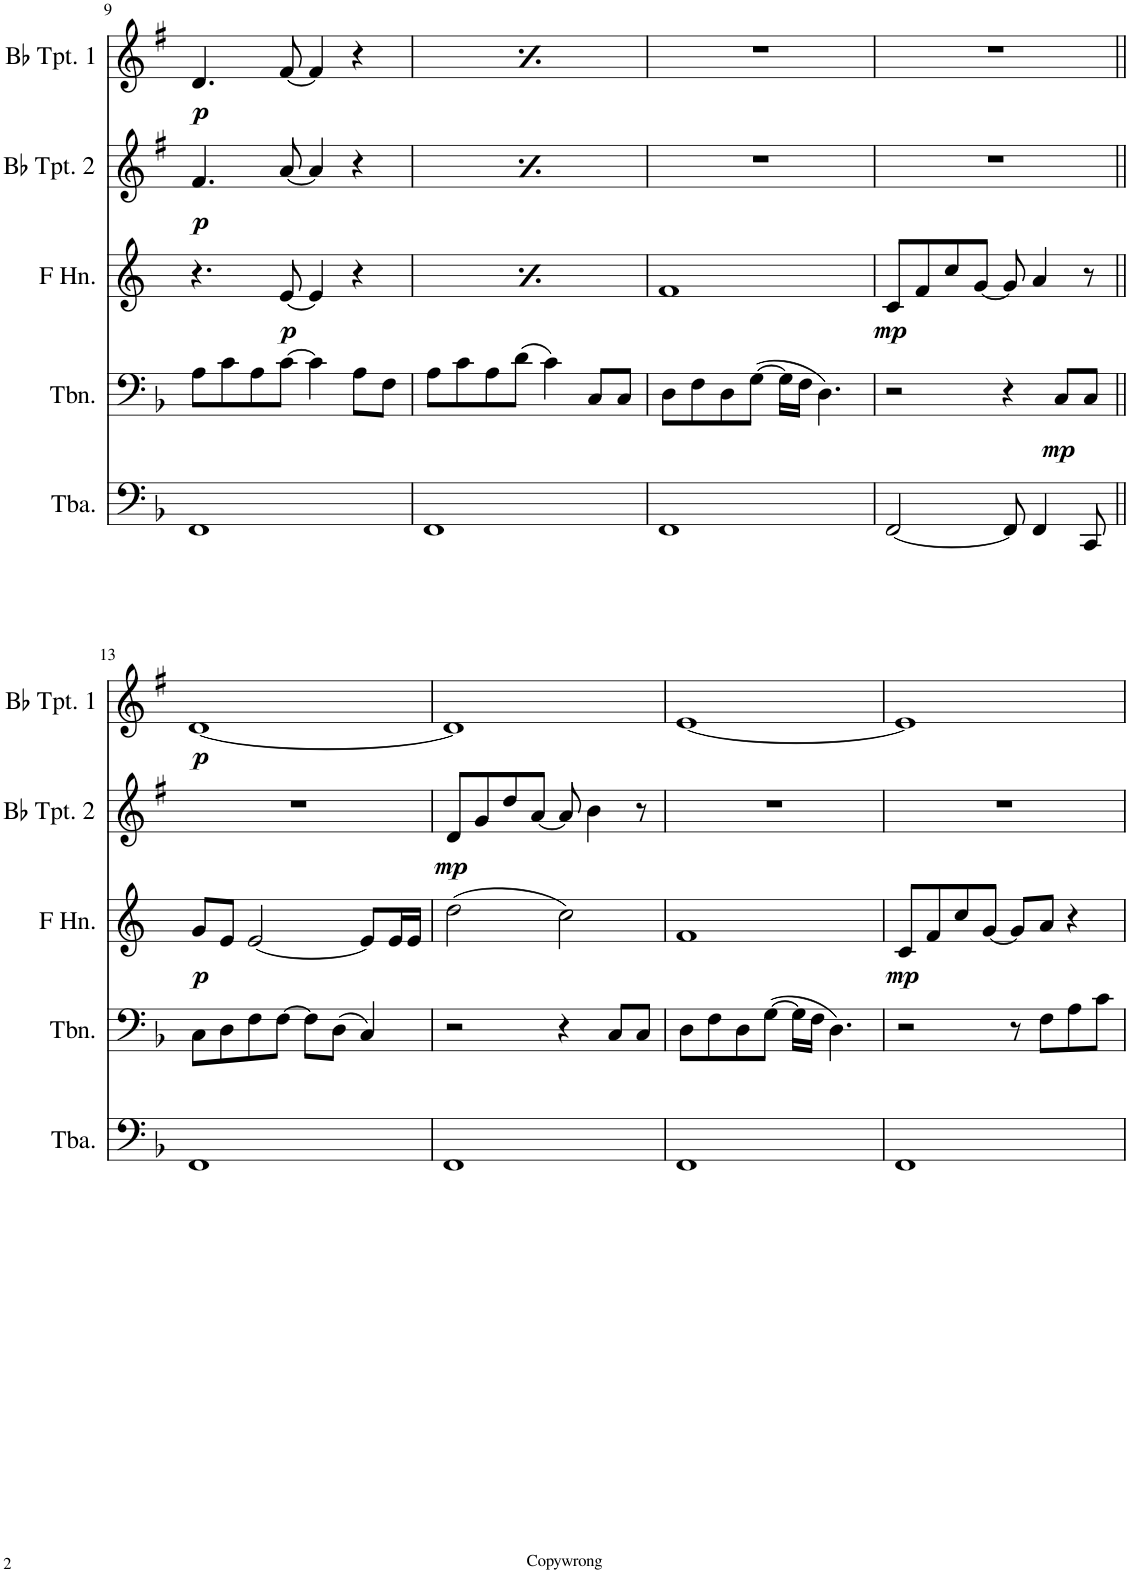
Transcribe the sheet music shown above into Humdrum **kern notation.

**kern	**kern	**dynam	**kern	**dynam	**kern	**dynam	**kern	**dynam
*part5	*part4	*part4	*part3	*part3	*part2	*part2	*part1	*part1
*staff5	*staff4	*staff4	*staff3	*staff3	*staff2	*staff2	*staff1	*staff1
*I"Tuba	*I"Trombone	*	*I"Horn in F	*	*I"Bb Trumpet 2	*	*I"Bb Trumpet 1	*
*I'Tba.	*I'Tbn.	*	*	*	*I'Bb Tpt. 2	*	*I'Bb Tpt. 1	*
!!LO:PB:g=z
*clefF4	*clefF4	*	*clefG2	*	*clefG2	*	*clefG2	*
*	*	*	*Trd4c7	*	*Trd1c2	*	*Trd1c2	*
*k[b-]	*k[b-]	*	*k[]	*	*k[f#]	*	*k[f#]	*
*M4/4	*M4/4	*	*M4/4	*	*M4/4	*	*M4/4	*
=9	=9	=9	=9	=9	=9	=9	=9	=9
!	!	!	!	!	!	!LO:DY:b	!	!LO:DY:b
1FF	8A\L	.	4.r	.	4.f#/	p	4.d/	p
.	8c\	.	.	.	.	.	.	.
.	8A\	.	.	.	.	.	.	.
!	!	!	!	!LO:DY:b	!	!	!	!
.	[8c\J	.	[8e/	p	[8a/	.	[8f#/	.
.	4c\]	.	4e/]	.	4a/]	.	4f#/]	.
.	8A\L	.	4r	.	4r	.	4r	.
.	8F\J	.	.	.	.	.	.	.
=10	=10	=10	=10	=10	=10	=10	=10	=10
!	!	!	!	!	!	!LO:DY:b	!	!LO:DY:b
1FF	8A\L	.	4.r	.	4.f#/	p	4.d/	p
.	8c\	.	.	.	.	.	.	.
.	8A\	.	.	.	.	.	.	.
!	!	!	!	!LO:DY:b	!	!	!	!
.	(8d\J	.	[8e/	p	[8a/	.	[8f#/	.
.	4c\)	.	4e/]	.	4a/]	.	4f#/]	.
.	8C/L	.	4r	.	4r	.	4r	.
.	8C/J	.	.	.	.	.	.	.
=11	=11	=11	=11	=11	=11	=11	=11	=11
1FF	8D\L	.	1f	.	1r	.	1r	.
.	8F\	.	.	.	.	.	.	.
.	8D\	.	.	.	.	.	.	.
.	([8G\J	.	.	.	.	.	.	.
.	16G\LL]	.	.	.	.	.	.	.
.	16F\JJ	.	.	.	.	.	.	.
.	4.D\)	.	.	.	.	.	.	.
=12	=12	=12	=12	=12	=12	=12	=12	=12
!	!	!	!	!LO:DY:b	!	!	!	!
[2FF/	2r	.	8c/L	mp	1r	.	1r	.
.	.	.	8f/	.	.	.	.	.
.	.	.	8cc/	.	.	.	.	.
.	.	.	[8g/J	.	.	.	.	.
8FF/]	4r	.	8g/]	.	.	.	.	.
4FF/	.	.	4a/	.	.	.	.	.
!	!	!LO:DY:b	!	!	!	!	!	!
.	8C/L	mp	.	.	.	.	.	.
8CC/	8C/J	.	8r	.	.	.	.	.
!!LO:LB:g=z
=13||	=13||	=13||	=13||	=13||	=13||	=13||	=13||	=13||
!	!	!	!	!LO:DY:b	!	!	!	!LO:DY:b
1FF	8C\L	.	8g/L	p	1r	.	[1d	p
.	8D\	.	8e/J	.	.	.	.	.
.	8F\	.	[2e/	.	.	.	.	.
.	[8F\J	.	.	.	.	.	.	.
.	8F\L]	.	.	.	.	.	.	.
.	(8D\J	.	.	.	.	.	.	.
.	4C/)	.	8e/L]	.	.	.	.	.
.	.	.	16e/L	.	.	.	.	.
.	.	.	16e/JJ	.	.	.	.	.
=14	=14	=14	=14	=14	=14	=14	=14	=14
!	!	!	!	!	!	!LO:DY:b	!	!
1FF	2r	.	(2dd\	.	8d/L	mp	1d]	.
.	.	.	.	.	8g/	.	.	.
.	.	.	.	.	8dd/	.	.	.
.	.	.	.	.	[8a/J	.	.	.
.	4r	.	2cc\)	.	8a/]	.	.	.
.	.	.	.	.	4b\	.	.	.
.	8C/L	.	.	.	.	.	.	.
.	8C/J	.	.	.	8r	.	.	.
=15	=15	=15	=15	=15	=15	=15	=15	=15
1FF	8D\L	.	1f	.	1r	.	[1e	.
.	8F\	.	.	.	.	.	.	.
.	8D\	.	.	.	.	.	.	.
.	([8G\J	.	.	.	.	.	.	.
.	16G\LL]	.	.	.	.	.	.	.
.	16F\JJ	.	.	.	.	.	.	.
.	4.D\)	.	.	.	.	.	.	.
=16	=16	=16	=16	=16	=16	=16	=16	=16
!	!	!	!	!LO:DY:b	!	!	!	!
1FF	2r	.	8c/L	mp	1r	.	1e]	.
.	.	.	8f/	.	.	.	.	.
.	.	.	8cc/	.	.	.	.	.
.	.	.	[8g/J	.	.	.	.	.
.	8r	.	8g/L]	.	.	.	.	.
.	8F\L	.	8a/J	.	.	.	.	.
.	8A\	.	4r	.	.	.	.	.
.	8c\J	.	.	.	.	.	.	.
=	=	=	=	=	=	=	=	=
*-	*-	*-	*-	*-	*-	*-	*-	*-
